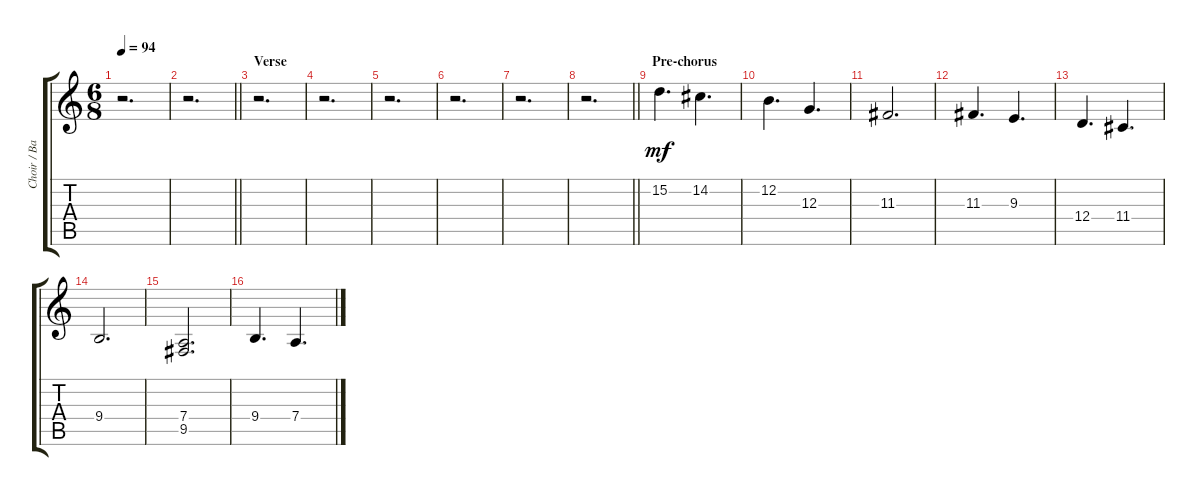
\track ("Choir / Backing Vocals" "Choir / Ba") {instrument choiraahs}
\staff {score tabs}
\tuning (E4 B3 G3 D3 A2 E2) {hide}
\ts (6 8)
\tempo 94
\clef g2
\ks c
r.2{d dy mf} |
\barLineRight lightlight
r.2{d} |
\section ("" "Verse")
r.2{d} |
r.2{d} |
r.2{d} |
r.2{d} |
r.2{d} |
\barLineRight lightlight
r.2{d} |
\section ("" "Pre-chorus")
15.2.4{d} 14.2.4{d} |
12.2.4{d} 12.3.4{d} |
11.3.2{d} |
11.3.4{d} 9.3.4{d} |
12.4.4{d} 11.4.4{d} |
9.4.2{d} |
(7.4 9.5).2{d} |
9.4.4{d} 7.4.4{d}
